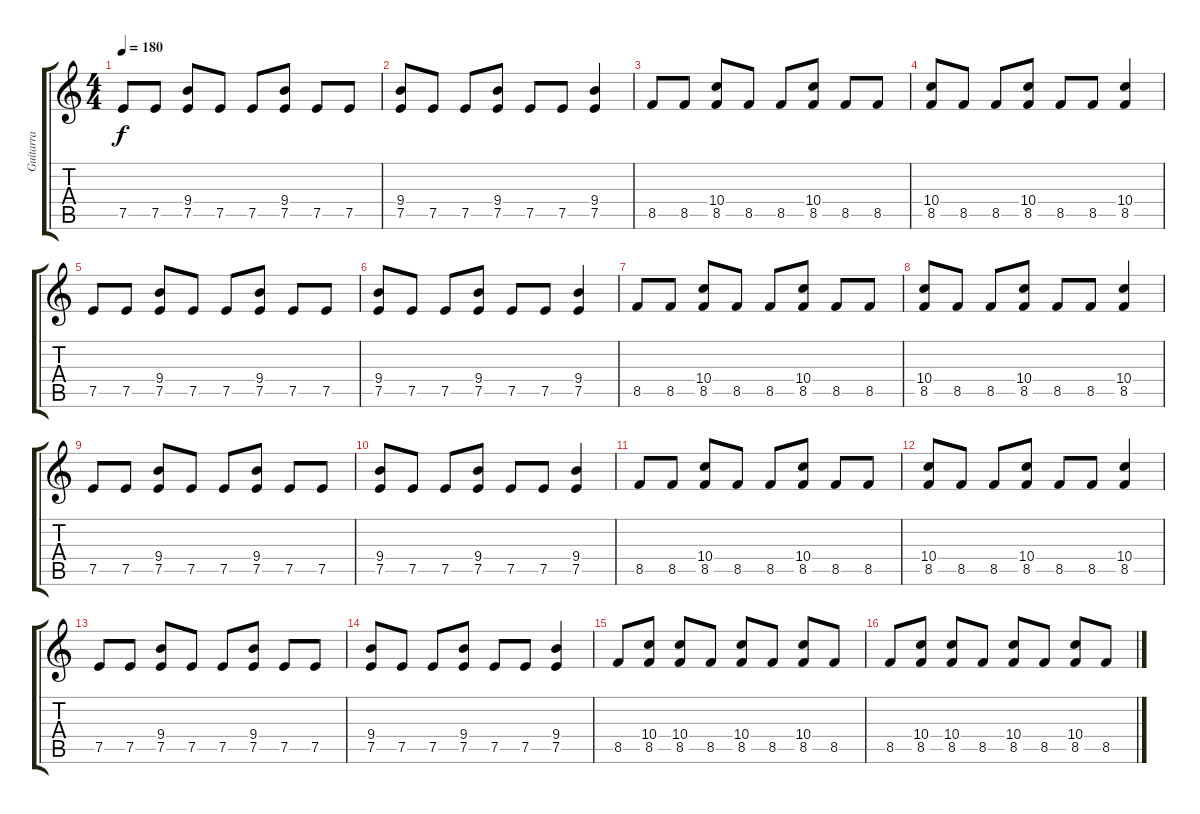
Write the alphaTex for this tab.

\track ("Guitarra" "Guitarra") {instrument distortionguitar}
\staff {score tabs}
\tuning (E4 B3 G3 D3 A2 E2) {hide}
\ts (4 4)
\tempo 180
\clef g2
\ks c
7.5.8{dy f} 7.5.8 (9.4 7.5).8 7.5.8 7.5.8 (9.4 7.5).8 7.5.8 7.5.8 |
(9.4 7.5).8 7.5.8 7.5.8 (9.4 7.5).8 7.5.8 7.5.8 (9.4 7.5).4 |
8.5.8 8.5.8 (10.4 8.5).8 8.5.8 8.5.8 (10.4 8.5).8 8.5.8 8.5.8 |
(10.4 8.5).8 8.5.8 8.5.8 (10.4 8.5).8 8.5.8 8.5.8 (10.4 8.5).4 |
7.5.8 7.5.8 (9.4 7.5).8 7.5.8 7.5.8 (9.4 7.5).8 7.5.8 7.5.8 |
(9.4 7.5).8 7.5.8 7.5.8 (9.4 7.5).8 7.5.8 7.5.8 (9.4 7.5).4 |
8.5.8 8.5.8 (10.4 8.5).8 8.5.8 8.5.8 (10.4 8.5).8 8.5.8 8.5.8 |
(10.4 8.5).8 8.5.8 8.5.8 (10.4 8.5).8 8.5.8 8.5.8 (10.4 8.5).4 |
7.5.8 7.5.8 (9.4 7.5).8 7.5.8 7.5.8 (9.4 7.5).8 7.5.8 7.5.8 |
(9.4 7.5).8 7.5.8 7.5.8 (9.4 7.5).8 7.5.8 7.5.8 (9.4 7.5).4 |
8.5.8 8.5.8 (10.4 8.5).8 8.5.8 8.5.8 (10.4 8.5).8 8.5.8 8.5.8 |
(10.4 8.5).8 8.5.8 8.5.8 (10.4 8.5).8 8.5.8 8.5.8 (10.4 8.5).4 |
7.5.8 7.5.8 (9.4 7.5).8 7.5.8 7.5.8 (9.4 7.5).8 7.5.8 7.5.8 |
(9.4 7.5).8 7.5.8 7.5.8 (9.4 7.5).8 7.5.8 7.5.8 (9.4 7.5).4 |
8.5.8 (10.4 8.5).8 (10.4 8.5).8 8.5.8 (10.4 8.5).8 8.5.8 (10.4 8.5).8 8.5.8 |
8.5.8 (10.4 8.5).8 (10.4 8.5).8 8.5.8 (10.4 8.5).8 8.5.8 (10.4 8.5).8 8.5.8
